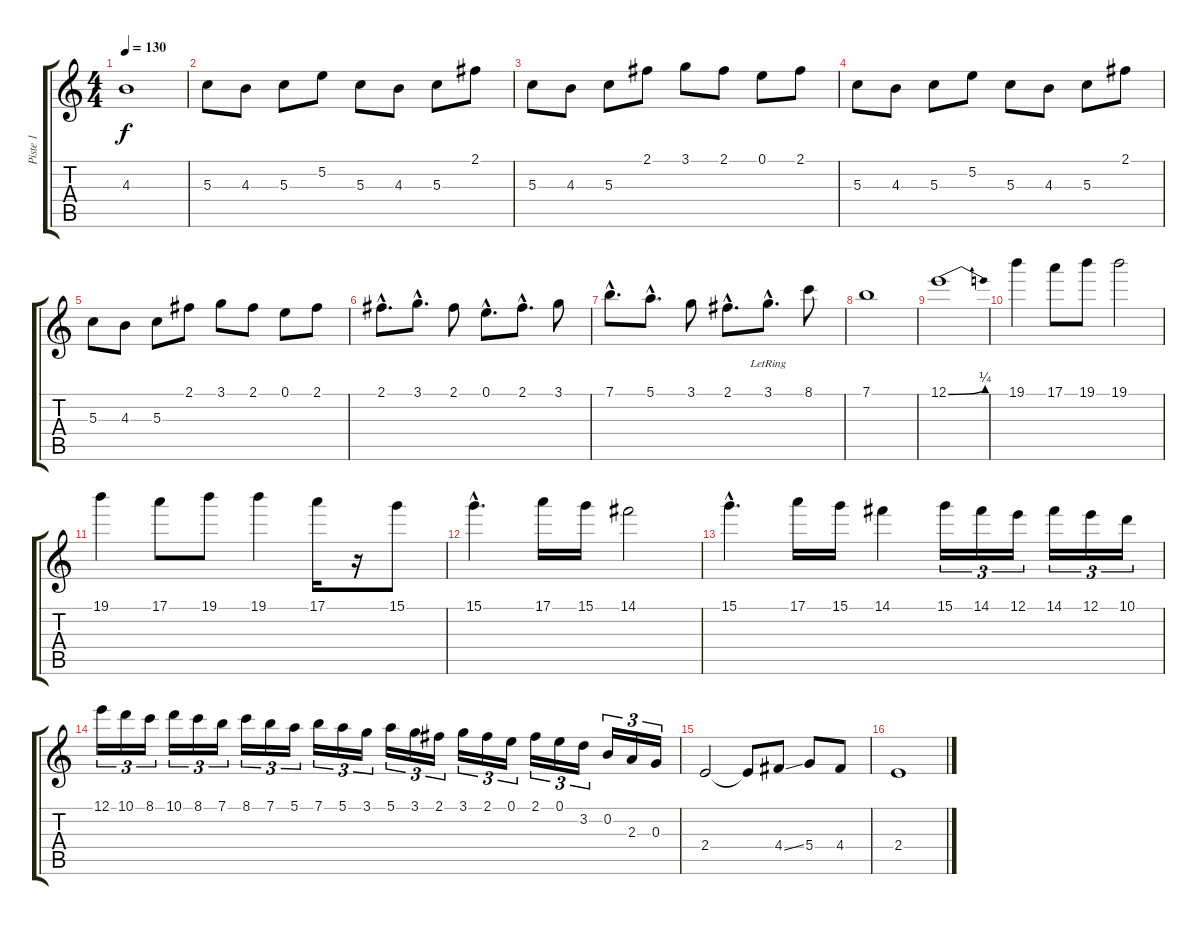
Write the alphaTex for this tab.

\track ("Piste 1" "Piste 1") {instrument distortionguitar}
\staff {score tabs}
\tuning (E4 B3 G3 D3 A2 E2) {hide}
\ts (4 4)
\tempo 130
\clef g2
\ks c
4.3{t}.1{dy f} |
5.3.8 4.3.8 5.3.8 5.2.8 5.3.8 4.3.8 5.3.8 2.1.8 |
5.3.8 4.3.8 5.3.8 2.1.8 3.1.8 2.1.8 0.1.8 2.1.8 |
5.3.8 4.3.8 5.3.8 5.2.8 5.3.8 4.3.8 5.3.8 2.1.8 |
5.3.8 4.3.8 5.3.8 2.1.8 3.1.8 2.1.8 0.1.8 2.1.8 |
2.1{hac}.8{d} 3.1{hac}.8{d} 2.1.8 0.1{hac}.8{d} 2.1{hac}.8{d} 3.1.8 |
7.1{hac}.8{d} 5.1{hac}.8{d} 3.1.8 2.1{hac}.8{d} 3.1{hac lr}.8{d} 8.1.8 |
7.1.1 |
12.1{be (bend 0 0 60 1)}.1 |
19.1.4 17.1.8 19.1.8 19.1.2 |
19.1.4 17.1.8 19.1.8 19.1.4 17.1.16 r.16 15.1.8 |
15.1{hac}.4{d} 17.1.16 15.1.16 14.1.2 |
15.1{hac}.4{d} 17.1.16 15.1.16 14.1.4 15.1.16{tu (3 2)} 14.1.16{tu (3 2)} 12.1.16{tu (3 2)} 14.1.16{tu (3 2)} 12.1.16{tu (3 2)} 10.1.16{tu (3 2)} |
12.1.16{tu (3 2)} 10.1.16{tu (3 2)} 8.1.16{tu (3 2)} 10.1.16{tu (3 2)} 8.1.16{tu (3 2)} 7.1.16{tu (3 2)} 8.1.16{tu (3 2)} 7.1.16{tu (3 2)} 5.1.16{tu (3 2)} 7.1.16{tu (3 2)} 5.1.16{tu (3 2)} 3.1.16{tu (3 2)} 5.1.16{tu (3 2)} 3.1.16{tu (3 2)} 2.1.16{tu (3 2)} 3.1.16{tu (3 2)} 2.1.16{tu (3 2)} 0.1.16{tu (3 2)} 2.1.16{tu (3 2)} 0.1.16{tu (3 2)} 3.2.16{tu (3 2)} 0.2.16{tu (3 2)} 2.3.16{tu (3 2)} 0.3.16{tu (3 2)} |
2.4.2 2.4{t}.8 4.4{ss}.8 5.4.8 4.4.8 |
2.4.1
